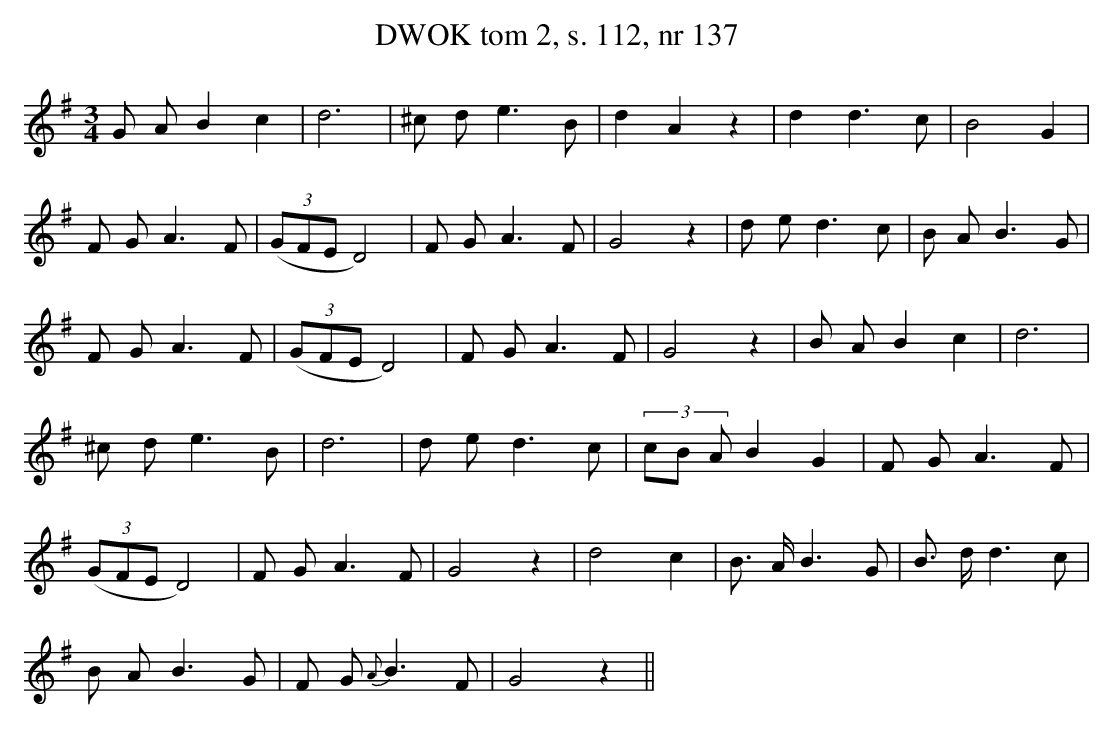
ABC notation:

X:1
T: DWOK tom 2, s. 112, nr 137
L: 1/16
M: 3/4
K: G
G2 A2 B4 c4 |\
d12 |\
 ^c2 d2 e6 B2 |\
d4 A4 z4 |\
d4 d6 c2 |\
B8 G4 |
F2 G2 A6 F2 |\
((3G2F2E2 D8) |\
F2 G2 A6 F2 |\
G8 z4 |\
d2 e2  d6 c2 |\
B2 A2 B6 G2 |
F2 G2 A6 F2 |\
((3G2F2E2 D8) |\
F2 G2 A6 F2 |\
G8 z4 |\
B2 A2 B4 c4 |\
d12  |
^c2 d2 e6 B2 |\
d12 |\
d2 e2 d6 c2 |\
(3c2B2 A2 B4 G4 |\
F2 G2 A6 F2 |
((3G2F2E2 D8) |\
F2 G2 A6 F2 |\
G8 z4 |\
d8 c4 |\
B3 A B6 G2 |\
B3 d d6 c2 |
B2 A2 B6 G2 |\
F2 G2 {A} B6 F2 |\
G8 z4 ||
